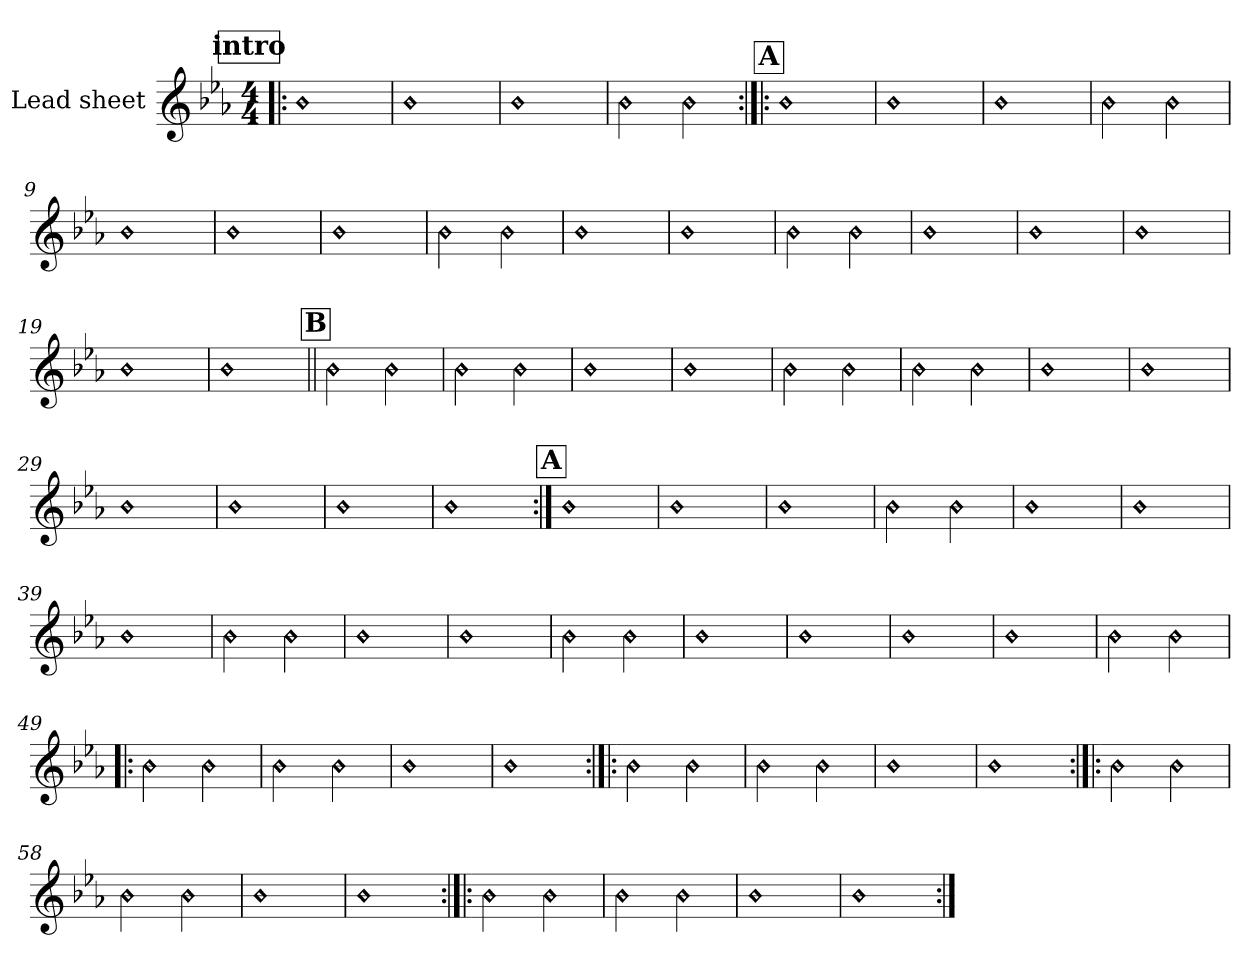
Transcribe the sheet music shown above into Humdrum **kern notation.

**kern
*part1
*staff1
*I"Lead sheet
*clefG2
*k[b-e-a-]
*E-:
*M4/4
!!LO:REH:place=s1:a:t=intro
=1!|:
!LO:N:head=diamond
1b-
=2
!LO:N:head=diamond
1b-
=3
!LO:N:head=diamond
1b-
=4
!LO:N:head=diamond
2b-
!LO:N:head=diamond
2b-
!!LO:LB:g=z
!!LO:REH:place=s1:a:t=A
=5:|!|:
!LO:N:head=diamond
1b-
=6
!LO:N:head=diamond
1b-
=7
!LO:N:head=diamond
1b-
=8
!LO:N:head=diamond
2b-
!LO:N:head=diamond
2b-
!!LO:LB:g=z
=9
!LO:N:head=diamond
1b-
=10
!LO:N:head=diamond
1b-
=11
!LO:N:head=diamond
1b-
=12
!LO:N:head=diamond
2b-
!LO:N:head=diamond
2b-
!!LO:LB:g=z
=13
!LO:N:head=diamond
1b-
=14
!LO:N:head=diamond
1b-
=15
!LO:N:head=diamond
2b-
!LO:N:head=diamond
2b-
=16
!LO:N:head=diamond
1b-
!!LO:LB:g=z
=17
!LO:N:head=diamond
1b-
=18
!LO:N:head=diamond
1b-
=19
!LO:N:head=diamond
1b-
=20
!LO:N:head=diamond
1b-
!!LO:LB:g=z
!!LO:REH:place=s1:a:t=B
=21||
!LO:N:head=diamond
2b-
!LO:N:head=diamond
2b-
=22
!LO:N:head=diamond
2b-
!LO:N:head=diamond
2b-
=23
!LO:N:head=diamond
1b-
=24
!LO:N:head=diamond
1b-
!!LO:LB:g=z
=25
!LO:N:head=diamond
2b-
!LO:N:head=diamond
2b-
=26
!LO:N:head=diamond
2b-
!LO:N:head=diamond
2b-
=27
!LO:N:head=diamond
1b-
=28
!LO:N:head=diamond
1b-
!!LO:LB:g=z
=29
!LO:N:head=diamond
1b-
=30
!LO:N:head=diamond
1b-
=31
!LO:N:head=diamond
1b-
=32
!LO:N:head=diamond
1b-
!!LO:LB:g=z
!!LO:REH:place=s1:a:t=A
=33:|!
!LO:N:head=diamond
1b-
=34
!LO:N:head=diamond
1b-
=35
!LO:N:head=diamond
1b-
=36
!LO:N:head=diamond
2b-
!LO:N:head=diamond
2b-
!!LO:LB:g=z
=37
!LO:N:head=diamond
1b-
=38
!LO:N:head=diamond
1b-
=39
!LO:N:head=diamond
1b-
=40
!LO:N:head=diamond
2b-
!LO:N:head=diamond
2b-
!!LO:LB:g=z
=41
!LO:N:head=diamond
1b-
=42
!LO:N:head=diamond
1b-
=43
!LO:N:head=diamond
2b-
!LO:N:head=diamond
2b-
=44
!LO:N:head=diamond
1b-
!!LO:LB:g=z
=45
!LO:N:head=diamond
1b-
=46
!LO:N:head=diamond
1b-
=47
!LO:N:head=diamond
1b-
=48
!LO:N:head=diamond
2b-
!LO:N:head=diamond
2b-
!!LO:LB:g=z
=49!|:
!LO:N:head=diamond
2b-
!LO:N:head=diamond
2b-
=50
!LO:N:head=diamond
2b-
!LO:N:head=diamond
2b-
=51
!LO:N:head=diamond
1b-
=52
!LO:N:head=diamond
1b-
!!LO:LB:g=z
=53:|!|:
!LO:N:head=diamond
2b-
!LO:N:head=diamond
2b-
=54
!LO:N:head=diamond
2b-
!LO:N:head=diamond
2b-
=55
!LO:N:head=diamond
1b-
=56
!LO:N:head=diamond
1b-
!!LO:LB:g=z
=57:|!|:
!LO:N:head=diamond
2b-
!LO:N:head=diamond
2b-
=58
!LO:N:head=diamond
2b-
!LO:N:head=diamond
2b-
=59
!LO:N:head=diamond
1b-
=60
!LO:N:head=diamond
1b-
!!LO:LB:g=z
=61:|!|:
!LO:N:head=diamond
2b-
!LO:N:head=diamond
2b-
=62
!LO:N:head=diamond
2b-
!LO:N:head=diamond
2b-
=63
!LO:N:head=diamond
1b-
=64
!LO:N:head=diamond
1b-
=:|!
*-
